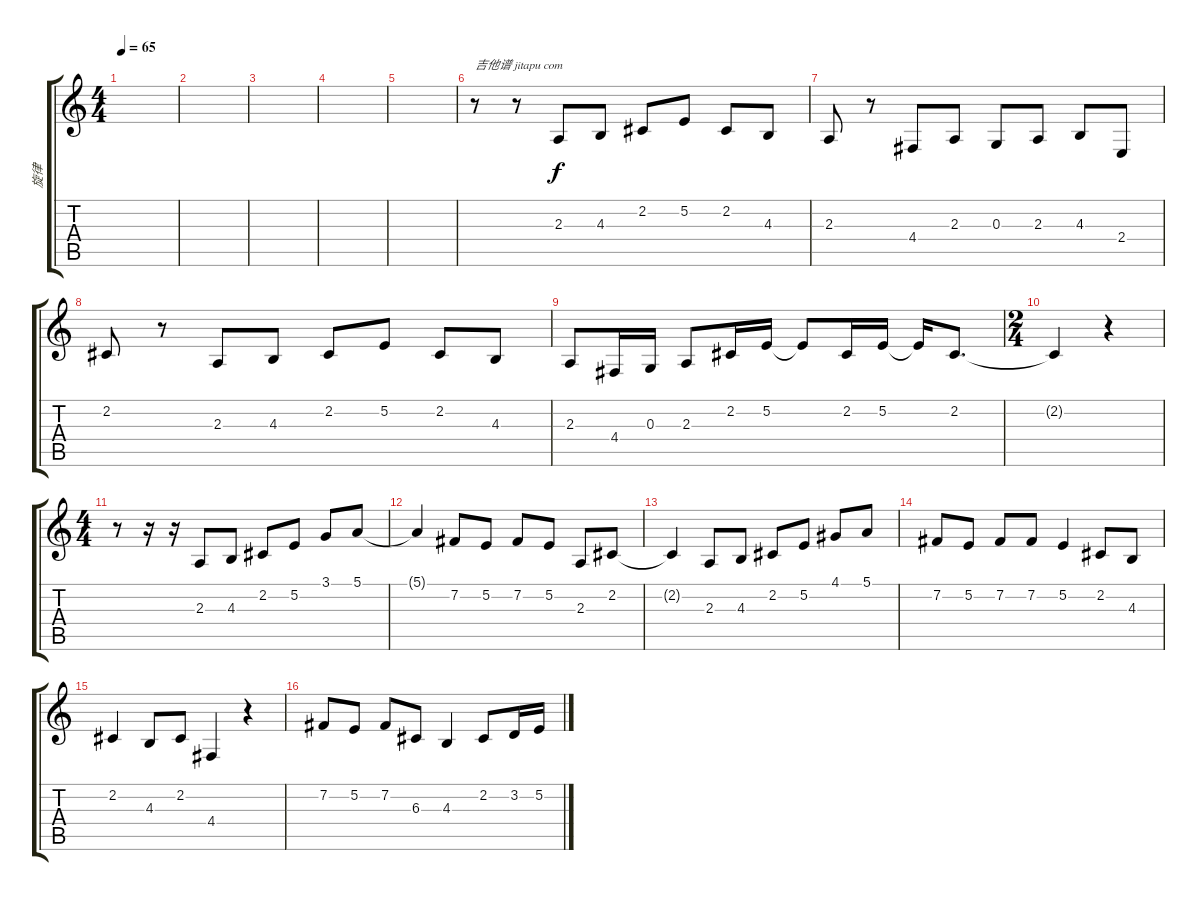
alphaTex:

\track ("旋律" "旋律") {instrument acousticgrandpiano}
\staff {score tabs}
\tuning (E4 B3 G3 D3 A2 E2) {hide}
\ts (4 4)
\tempo 65
\clef g2
\ks c
|
|
|
|
|
r.8{txt "吉他谱 jitapu com"} r.8 2.3.8 4.3.8 2.2.8 5.2.8 2.2.8 4.3.8 |
2.3.8 r.8 4.4.8 2.3.8 0.3.8 2.3.8 4.3.8 2.4.8 |
2.2.8 r.8 2.3.8 4.3.8 2.2.8 5.2.8 2.2.8 4.3.8 |
2.3.8 4.4.16 0.3.16 2.3.8 2.2.16 5.2.16 5.2{t}.8 2.2.16 5.2.16 5.2{t}.16 2.2.8{d} |
\ts (2 4)
2.2{t}.4 r.4 |
\ts (4 4)
r.8 r.16 r.16 2.3.8 4.3.8 2.2.8 5.2.8 3.1.8 5.1.8 |
5.1{t}.4 7.2.8 5.2.8 7.2.8 5.2.8 2.3.8 2.2.8 |
2.2{t}.4 2.3.8 4.3.8 2.2.8 5.2.8 4.1.8 5.1.8 |
7.2.8 5.2.8 7.2.8 7.2.8 5.2.4 2.2.8 4.3.8 |
2.2.4 4.3.8 2.2.8 4.4.4 r.4 |
7.2.8 5.2.8 7.2.8 6.3.8 4.3.4 2.2.8 3.2.16 5.2.16
